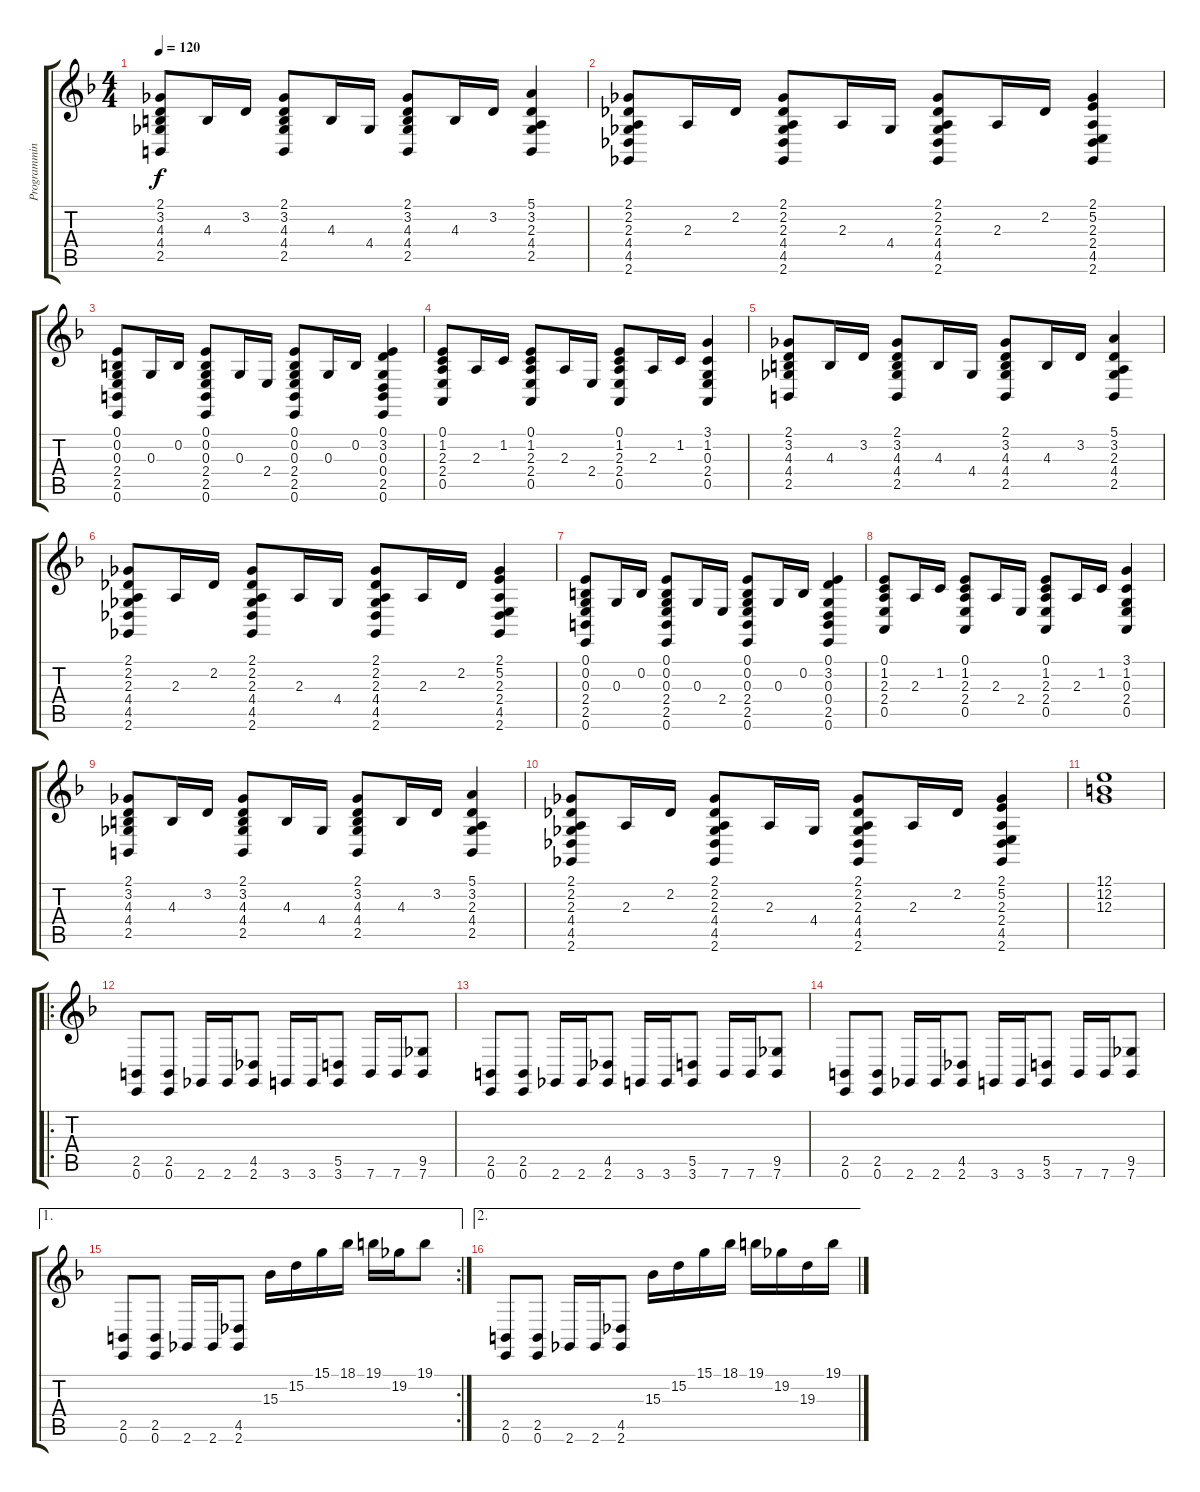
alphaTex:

\track ("Programming" "Programmin") {instrument stringensemble1}
\staff {score tabs}
\tuning (E4 B3 G3 D3 A2 E2) {hide}
\ts (4 4)
\tempo 120
\clef g2
\ks f
(2.1 3.2 4.3 4.4 2.5).8{dy f} 4.3.16 3.2.16 (2.1 3.2 4.3 4.4 2.5).8 4.3.16 4.4.16 (2.1 3.2 4.3 4.4 2.5).8 4.3.16 3.2.16 (5.1 3.2 2.3 4.4 2.5).4 |
(2.1 2.2 2.3 4.4 4.5 2.6).8{instrument stringensemble1} 2.3.16 2.2.16 (2.1 2.2 2.3 4.4 4.5 2.6).8 2.3.16 4.4.16 (2.1 2.2 2.3 4.4 4.5 2.6).8 2.3.16 2.2.16 (2.1 5.2 2.3 2.4 4.5 2.6).4 |
(0.1 0.2 0.3 2.4 2.5 0.6).8{volume 8 instrument stringensemble1} 0.3.16 0.2.16 (0.1 0.2 0.3 2.4 2.5 0.6).8 0.3.16 2.4.16 (0.1 0.2 0.3 2.4 2.5 0.6).8 0.3.16 0.2.16 (0.1 3.2 0.3 0.4 2.5 0.6).4 |
(0.1 1.2 2.3 2.4 0.5).8 2.3.16 1.2.16 (0.1 1.2 2.3 2.4 0.5).8 2.3.16 2.4.16 (0.1 1.2 2.3 2.4 0.5).8 2.3.16 1.2.16 (3.1 1.2 0.3 2.4 0.5).4 |
(2.1 3.2 4.3 4.4 2.5).8 4.3.16 3.2.16 (2.1 3.2 4.3 4.4 2.5).8 4.3.16 4.4.16 (2.1 3.2 4.3 4.4 2.5).8 4.3.16 3.2.16 (5.1 3.2 2.3 4.4 2.5).4 |
(2.1 2.2 2.3 4.4 4.5 2.6).8{instrument stringensemble1} 2.3.16 2.2.16 (2.1 2.2 2.3 4.4 4.5 2.6).8 2.3.16 4.4.16 (2.1 2.2 2.3 4.4 4.5 2.6).8 2.3.16 2.2.16 (2.1 5.2 2.3 2.4 4.5 2.6).4 |
(0.1 0.2 0.3 2.4 2.5 0.6).8{volume 8 instrument stringensemble1} 0.3.16 0.2.16 (0.1 0.2 0.3 2.4 2.5 0.6).8 0.3.16 2.4.16 (0.1 0.2 0.3 2.4 2.5 0.6).8 0.3.16 0.2.16 (0.1 3.2 0.3 0.4 2.5 0.6).4 |
(0.1 1.2 2.3 2.4 0.5).8 2.3.16 1.2.16 (0.1 1.2 2.3 2.4 0.5).8 2.3.16 2.4.16 (0.1 1.2 2.3 2.4 0.5).8 2.3.16 1.2.16 (3.1 1.2 0.3 2.4 0.5).4 |
(2.1 3.2 4.3 4.4 2.5).8 4.3.16 3.2.16 (2.1 3.2 4.3 4.4 2.5).8 4.3.16 4.4.16 (2.1 3.2 4.3 4.4 2.5).8 4.3.16 3.2.16 (5.1 3.2 2.3 4.4 2.5).4 |
(2.1 2.2 2.3 4.4 4.5 2.6).8{instrument stringensemble1} 2.3.16 2.2.16 (2.1 2.2 2.3 4.4 4.5 2.6).8 2.3.16 4.4.16 (2.1 2.2 2.3 4.4 4.5 2.6).8 2.3.16 2.2.16 (2.1 5.2 2.3 2.4 4.5 2.6).4 |
(12.1 12.2 12.3).1 |
\ro
(2.5 0.6).8{volume 13 instrument harpsichord} (2.5 0.6).8 2.6.16 2.6.16 (4.5 2.6).8 3.6.16 3.6.16 (5.5 3.6).8 7.6.16 7.6.16 (9.5 7.6).8 |
(2.5 0.6).8 (2.5 0.6).8 2.6.16 2.6.16 (4.5 2.6).8 3.6.16 3.6.16 (5.5 3.6).8 7.6.16 7.6.16 (9.5 7.6).8 |
(2.5 0.6).8 (2.5 0.6).8 2.6.16 2.6.16 (4.5 2.6).8 3.6.16 3.6.16 (5.5 3.6).8 7.6.16 7.6.16 (9.5 7.6).8 |
\ae 1
\rc 2
(2.5 0.6).8 (2.5 0.6).8 2.6.16 2.6.16 (4.5 2.6).8 15.3.16 15.2.16 15.1.16 18.1.16 19.1.16 19.2.16 19.1.8 |
\ae 2
(2.5 0.6).8 (2.5 0.6).8 2.6.16 2.6.16 (4.5 2.6).8 15.3.16 15.2.16 15.1.16 18.1.16 19.1.16 19.2.16 19.3.16 19.1.16
